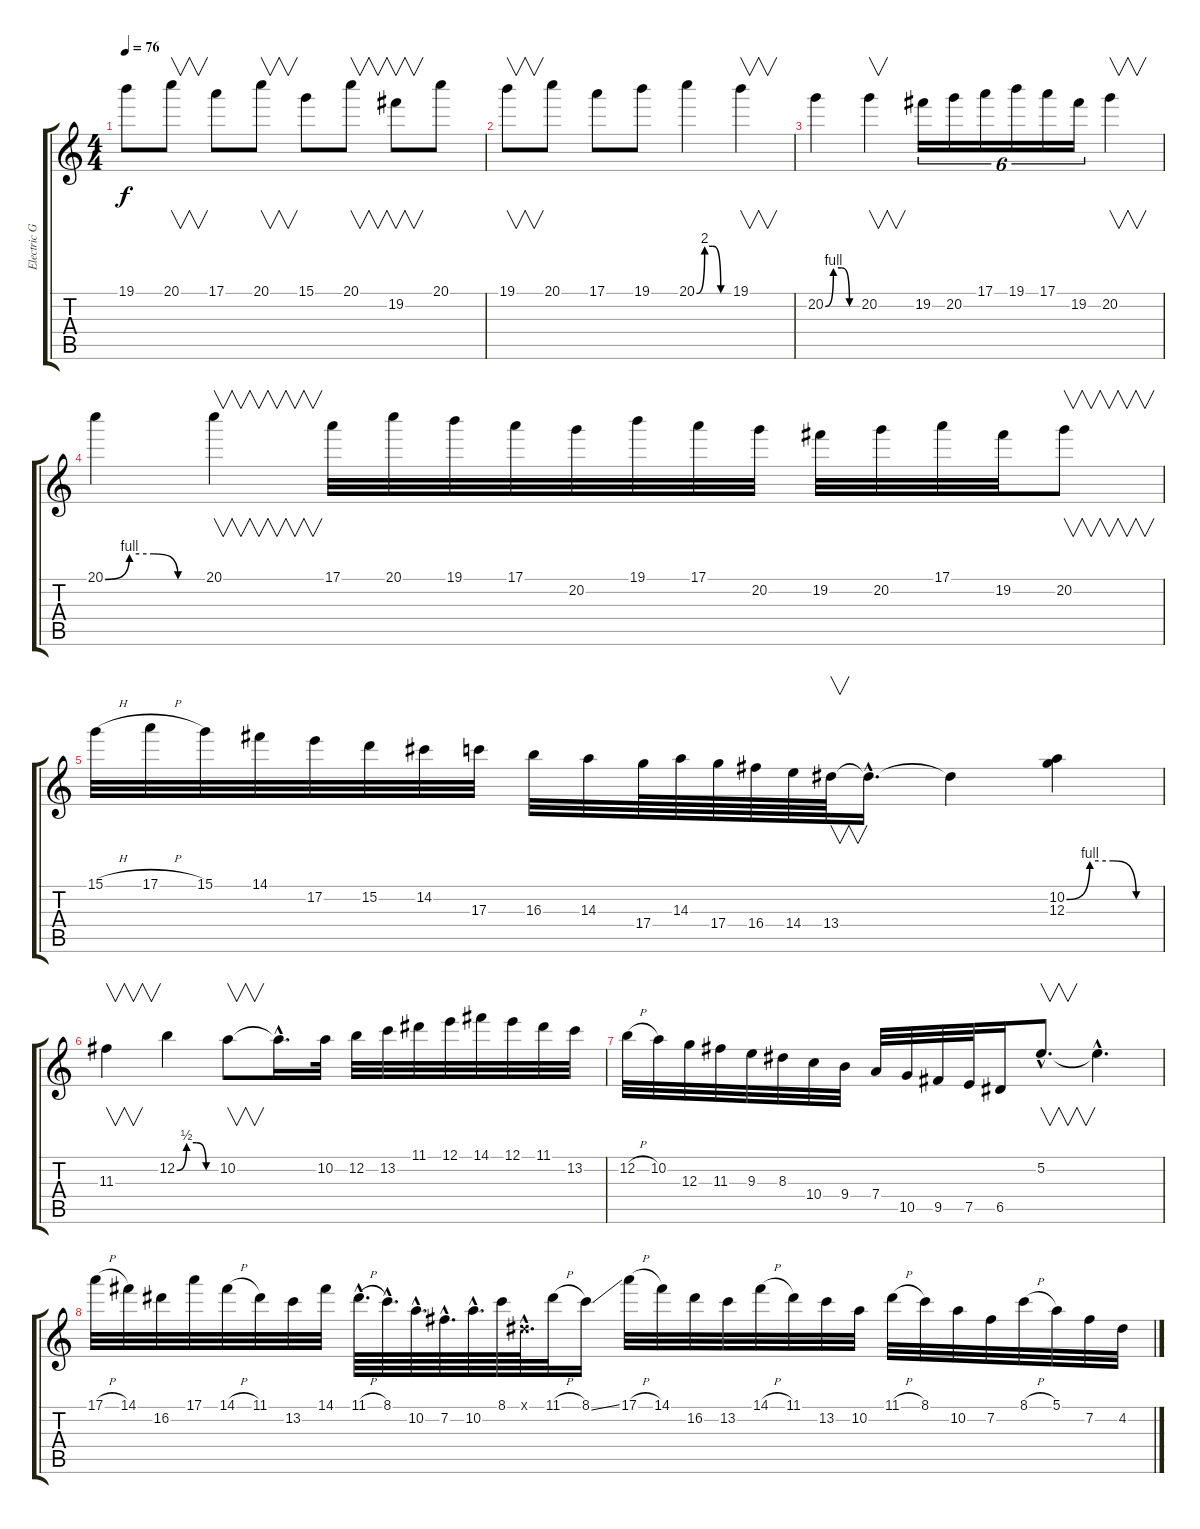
\track ("Electric Guitar 2" "Electric G") {instrument distortionguitar}
\staff {score tabs}
\tuning (E4 B3 G3 D3 A2 E2) {hide}
\ts (4 4)
\tempo 76
\clef g2
\ks c
19.1.8{dy f} 20.1.8{v} 17.1.8 20.1.8{v} 15.1.8 20.1.8{v} 19.2.8{v} 20.1.8 |
19.1.8{v} 20.1.8 17.1.8 19.1.8 20.1{be (custom 0 0 15 8 30 8 45 0 60 0)}.4 19.1.4{v} |
20.2{be (custom 0 0 15 4 30 4 45 0 60 0)}.4 20.2.4{v} 19.2.16{tu (6 4)} 20.2.16{tu (6 4)} 17.1.16{tu (6 4)} 19.1.16{tu (6 4)} 17.1.16{tu (6 4)} 19.2.16{tu (6 4)} 20.2.4{v} |
20.1{be (custom 0 0 15 4 30 4 45 0 60 0)}.4 20.1.4{v} 17.1.32 20.1.32 19.1.32 17.1.32 20.2.32 19.1.32 17.1.32 20.2.32 19.2.32 20.2.32 17.1.32 19.2.32 20.2.8{v} |
15.1{h}.32 17.1{h}.32 15.1.32 14.1.32 17.2.32 15.2.32 14.2.32 17.3.32 16.3.32 14.3.32 17.4.64 14.3.64 17.4.64 16.4.64 14.4.64 13.4.64{v} 13.4{hac t}.16{d} 13.4{t}.4 (10.2{be (custom 0 0 15 4 30 4 45 0 60 0)} 12.3).4 |
11.3.4{v} 12.2{be (custom 0 0 15 2 30 2 45 0 60 0)}.4 10.2.8{v} 10.2{hac t}.16{d} 10.2.32 12.2.32 13.2.32 11.1.32 12.1.32 14.1.32 12.1.32 11.1.32 13.2.32 |
12.2{h}.32 10.2.32 12.3.32 11.3.32 9.3.32 8.3.32 10.4.32 9.4.32 7.4.32 10.5.32 9.5.32 7.5.32 6.5.16 5.2{hac}.8{v d} 5.2{hac t}.4{d} |
17.1{h}.32 14.1.32 16.2.32 17.1.32 14.1{h}.32 11.1.32 13.2.32 14.1.32 11.1{h hac}.64{d} 8.1{hac}.64{d} 10.2{hac}.64{d} 7.2{hac}.64{d} 10.2{hac}.64{d} 8.1.64 -1.1{hac x}.64{d} 11.1{h}.32 8.1{ss}.16 17.1{h}.32 14.1.32 16.2.32 13.2.32 14.1{h}.32 11.1.32 13.2.32 10.2.32 11.1{h}.32 8.1.32 10.2.32 7.2.32 8.1{h}.32 5.1.32 7.2.32 4.2.32
